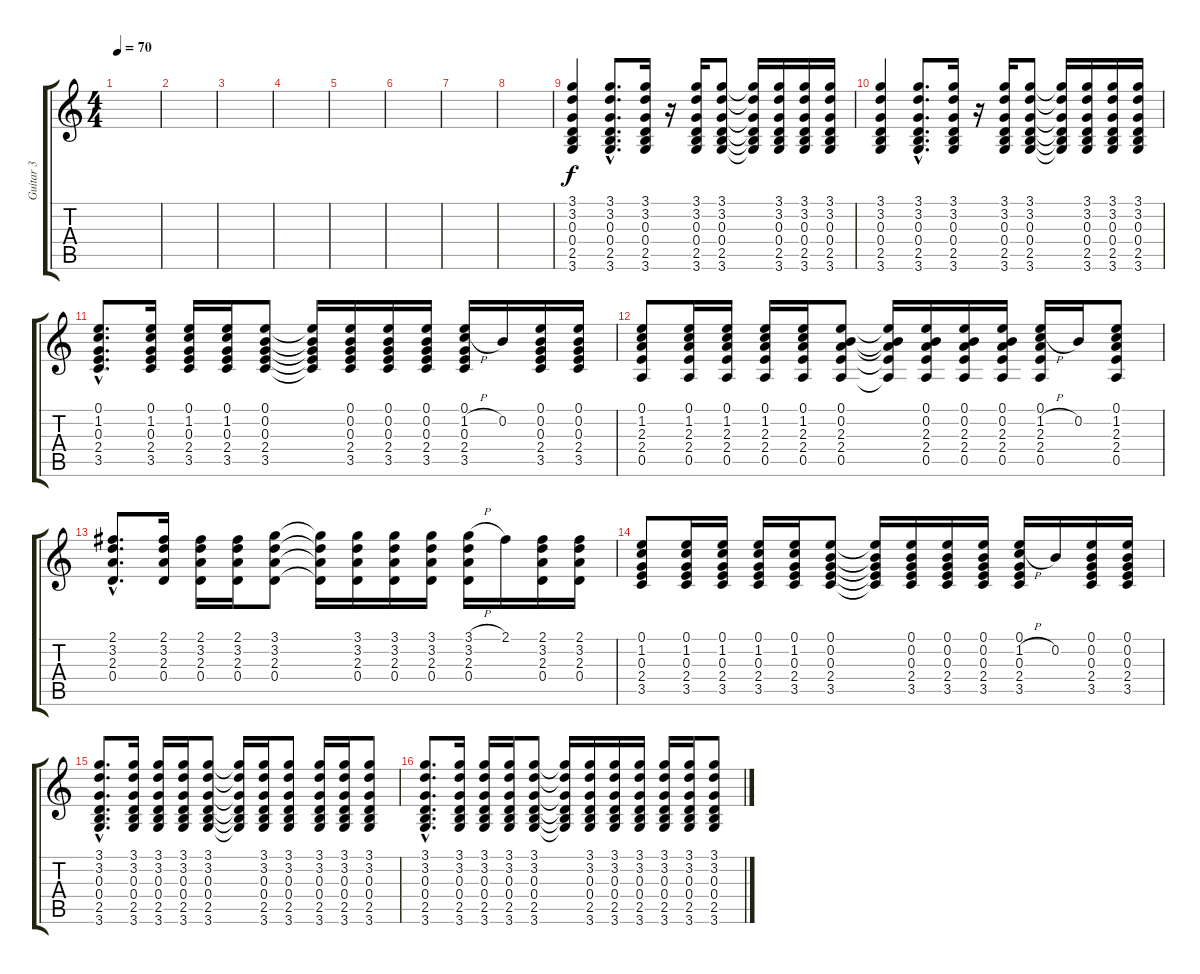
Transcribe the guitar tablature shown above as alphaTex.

\track ("Guitar 3" "Guitar 3") {instrument acousticguitarsteel}
\staff {score tabs}
\tuning (E4 B3 G3 D3 A2 E2) {hide}
\ts (4 4)
\tempo 70
\clef g2
\ks c
|
|
|
|
|
|
|
|
(3.1 3.2 0.3 0.4 2.5 3.6).4 (3.1{hac} 3.2{hac} 0.3{hac} 0.4{hac} 2.5{hac} 3.6{hac}).8{d} (3.1 3.2 0.3 0.4 2.5 3.6).16 r.16 (3.1 3.2 0.3 0.4 2.5 3.6).16 (3.1 3.2 0.3 0.4 2.5 3.6).8 (3.1{t} 3.2{t} 0.3{t} 0.4{t} 2.5{t} 3.6{t}).16 (3.1 3.2 0.3 0.4 2.5 3.6).16 (3.1 3.2 0.3 0.4 2.5 3.6).16 (3.1 3.2 0.3 0.4 2.5 3.6).16 |
(3.1 3.2 0.3 0.4 2.5 3.6).4 (3.1{hac} 3.2{hac} 0.3{hac} 0.4{hac} 2.5{hac} 3.6{hac}).8{d} (3.1 3.2 0.3 0.4 2.5 3.6).16 r.16 (3.1 3.2 0.3 0.4 2.5 3.6).16 (3.1 3.2 0.3 0.4 2.5 3.6).8 (3.1{t} 3.2{t} 0.3{t} 0.4{t} 2.5{t} 3.6{t}).16 (3.1 3.2 0.3 0.4 2.5 3.6).16 (3.1 3.2 0.3 0.4 2.5 3.6).16 (3.1 3.2 0.3 0.4 2.5 3.6).16 |
(0.1{hac} 1.2{hac} 0.3{hac} 2.4{hac} 3.5{hac}).8{d} (0.1 1.2 0.3 2.4 3.5).16 (0.1 1.2 0.3 2.4 3.5).16 (0.1 1.2 0.3 2.4 3.5).16 (0.1 0.2 0.3 2.4 3.5).8 (0.1{t} 0.2{t} 0.3{t} 2.4{t} 3.5{t}).16 (0.1 0.2 0.3 2.4 3.5).16 (0.1 0.2 0.3 2.4 3.5).16 (0.1 0.2 0.3 2.4 3.5).16 (0.1 1.2{h} 0.3 2.4 3.5).16 0.2.16 (0.1 0.2 0.3 2.4 3.5).16 (0.1 0.2 0.3 2.4 3.5).16 |
(0.1 1.2 2.3 2.4 0.5).8 (0.1 1.2 2.3 2.4 0.5).16 (0.1 1.2 2.3 2.4 0.5).16 (0.1 1.2 2.3 2.4 0.5).16 (0.1 1.2 2.3 2.4 0.5).16 (0.1 0.2 2.3 2.4 0.5).8 (0.1{t} 0.2{t} 2.3{t} 2.4{t} 0.5{t}).16 (0.1 0.2 2.3 2.4 0.5).16 (0.1 0.2 2.3 2.4 0.5).16 (0.1 0.2 2.3 2.4 0.5).16 (0.1 1.2{h} 2.3 2.4 0.5).16 0.2.16 (0.1 1.2 2.3 2.4 0.5).8 |
(2.1{hac} 3.2{hac} 2.3{hac} 0.4{hac}).8{d} (2.1 3.2 2.3 0.4).16 (2.1 3.2 2.3 0.4).16 (2.1 3.2 2.3 0.4).16 (3.1 3.2 2.3 0.4).8 (3.1{t} 3.2{t} 2.3{t} 0.4{t}).16 (3.1 3.2 2.3 0.4).16 (3.1 3.2 2.3 0.4).16 (3.1 3.2 2.3 0.4).16 (3.1{h} 3.2 2.3 0.4).16 2.1.16 (2.1 3.2 2.3 0.4).16 (2.1 3.2 2.3 0.4).16 |
(0.1 1.2 0.3 2.4 3.5).8 (0.1 1.2 0.3 2.4 3.5).16 (0.1 1.2 0.3 2.4 3.5).16 (0.1 1.2 0.3 2.4 3.5).16 (0.1 1.2 0.3 2.4 3.5).16 (0.1 0.2 0.3 2.4 3.5).8 (0.1{t} 0.2{t} 0.3{t} 2.4{t} 3.5{t}).16 (0.1 0.2 0.3 2.4 3.5).16 (0.1 0.2 0.3 2.4 3.5).16 (0.1 0.2 0.3 2.4 3.5).16 (0.1 1.2{h} 0.3 2.4 3.5).16 0.2.16 (0.1 0.2 0.3 2.4 3.5).16 (0.1 0.2 0.3 2.4 3.5).16 |
(3.1{hac} 3.2{hac} 0.3{hac} 0.4{hac} 2.5{hac} 3.6{hac}).8{d} (3.1 3.2 0.3 0.4 2.5 3.6).16 (3.1 3.2 0.3 0.4 2.5 3.6).16 (3.1 3.2 0.3 0.4 2.5 3.6).16 (3.1 3.2 0.3 0.4 2.5 3.6).8 (3.1{t} 3.2{t} 0.3{t} 0.4{t} 2.5{t} 3.6{t}).16 (3.1 3.2 0.3 0.4 2.5 3.6).16 (3.1 3.2 0.3 0.4 2.5 3.6).8 (3.1 3.2 0.3 0.4 2.5 3.6).16 (3.1 3.2 0.3 0.4 2.5 3.6).16 (3.1 3.2 0.3 0.4 2.5 3.6).8 |
(3.1{hac} 3.2{hac} 0.3{hac} 0.4{hac} 2.5{hac} 3.6{hac}).8{d} (3.1 3.2 0.3 0.4 2.5 3.6).16 (3.1 3.2 0.3 0.4 2.5 3.6).16 (3.1 3.2 0.3 0.4 2.5 3.6).16 (3.1 3.2 0.3 0.4 2.5 3.6).8 (3.1{t} 3.2{t} 0.3{t} 0.4{t} 2.5{t} 3.6{t}).16 (3.1 3.2 0.3 0.4 2.5 3.6).16 (3.1 3.2 0.3 0.4 2.5 3.6).16 (3.1 3.2 0.3 0.4 2.5 3.6).16 (3.1 3.2 0.3 0.4 2.5 3.6).16 (3.1 3.2 0.3 0.4 2.5 3.6).16 (3.1 3.2 0.3 0.4 2.5 3.6).8
